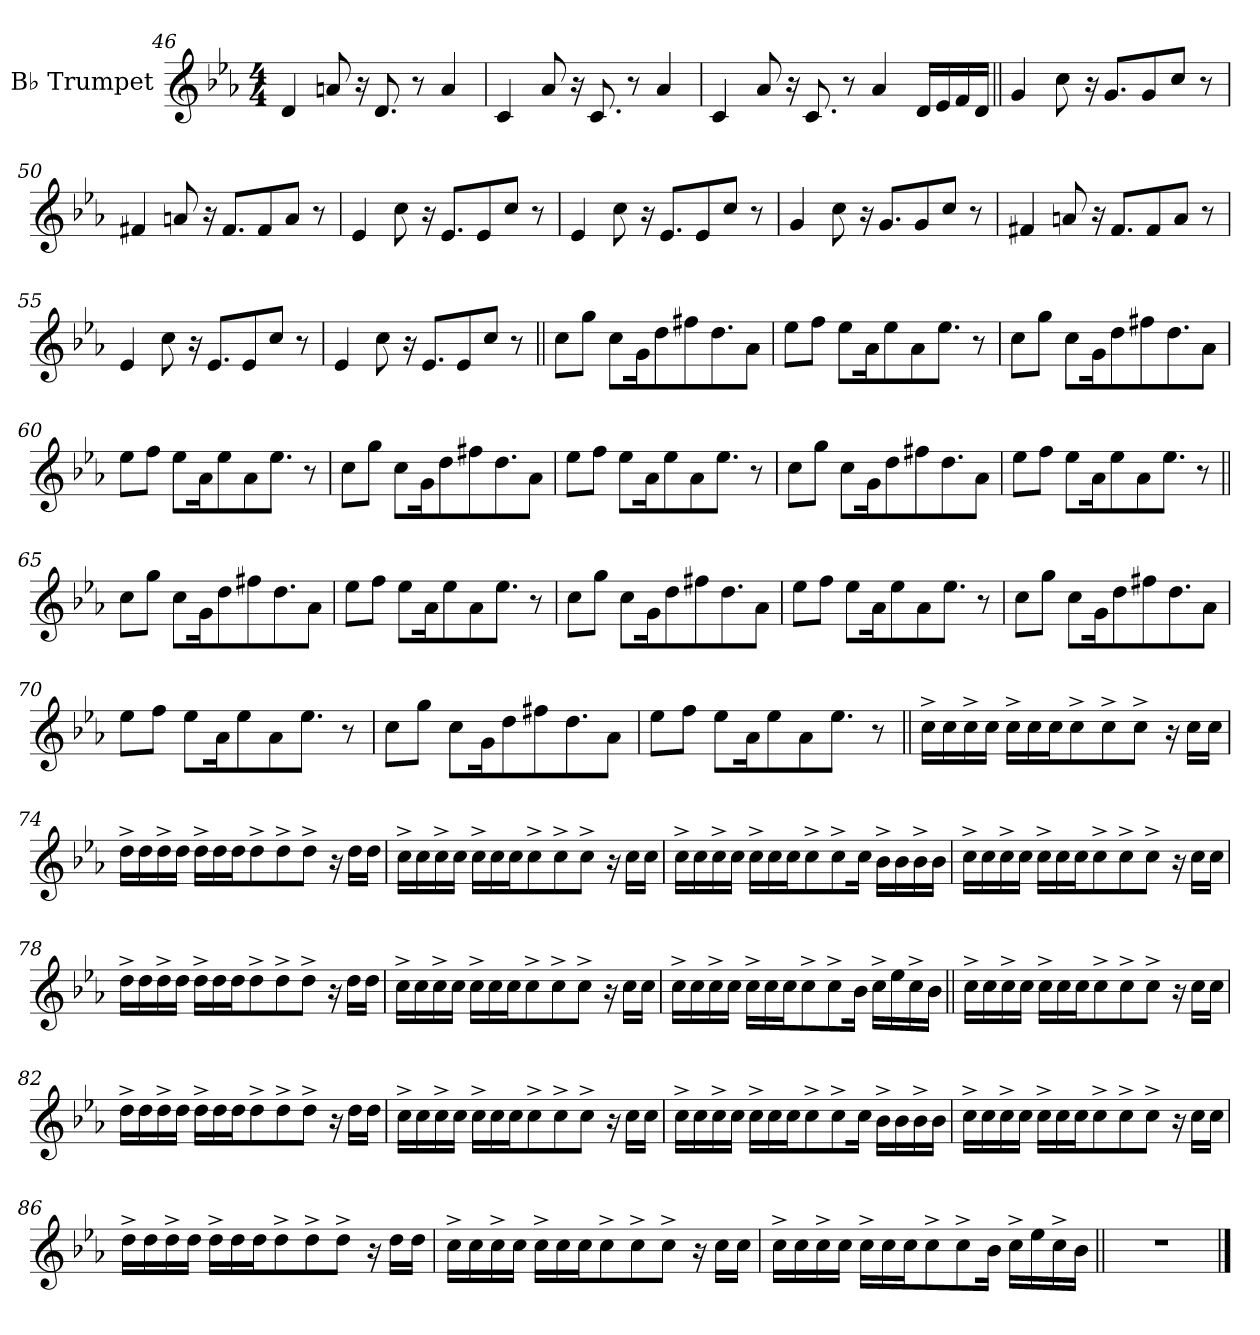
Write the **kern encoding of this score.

**kern
*part1
*staff1
*I"B♭ Trumpet
*I'B♭ Tpt.
*clefG2
*k[b-e-a-]
*M4/4
=46
4d
8an
16r
8.d
8r
4a
=47
4c
8a-
16r
8.c
8r
4a-
=48
4c
8a-
16r
8.c
8r
4a-
16d!LL
16e-!
16f!
16d!JJ
=49||
4g
8cc
16r
8.gL
8g
8ccJ
8r
=50
4f#X
8an
16r
8.f#L
8f#
8aJ
8r
=51
4e-
8cc
16r
8.e-L
8e-
8ccJ
8r
=52
4e-
8cc
16r
8.e-L
8e-
8ccJ
8r
=53
4g
8cc
16r
8.gL
8g
8ccJ
8r
=54
4f#X
8an
16r
8.f#L
8f#
8aJ
8r
=55
4e-
8cc
16r
8.e-L
8e-
8ccJ
8r
=56
4e-
8cc
16r
8.e-L
8e-
8ccJ
8r
=57||
8ccL
8ggJ
8ccL
16gK
8dd
8ff#X
8.dd
8a-J
=58
8ee-L
8ffJ
8ee-L
16a-K
8ee-
8a-
8.ee-J
8r
=59
8ccL
8ggJ
8ccL
16gK
8dd
8ff#X
8.dd
8a-J
=60
8ee-L
8ffJ
8ee-L
16a-K
8ee-
8a-
8.ee-J
8r
=61
8ccL
8ggJ
8ccL
16gK
8dd
8ff#X
8.dd
8a-J
=62
8ee-L
8ffJ
8ee-L
16a-K
8ee-
8a-
8.ee-J
8r
=63
8ccL
8ggJ
8ccL
16gK
8dd
8ff#X
8.dd
8a-J
=64
8ee-L
8ffJ
8ee-L
16a-K
8ee-
8a-
8.ee-J
8r
=65||
8ccL
8ggJ
8ccL
16gK
8dd
8ff#X
8.dd
8a-J
=66
8ee-L
8ffJ
8ee-L
16a-K
8ee-
8a-
8.ee-J
8r
=67
8ccL
8ggJ
8ccL
16gK
8dd
8ff#X
8.dd
8a-J
=68
8ee-L
8ffJ
8ee-L
16a-K
8ee-
8a-
8.ee-J
8r
=69
8ccL
8ggJ
8ccL
16gK
8dd
8ff#X
8.dd
8a-J
=70
8ee-L
8ffJ
8ee-L
16a-K
8ee-
8a-
8.ee-J
8r
=71
8ccL
8ggJ
8ccL
16gK
8dd
8ff#X
8.dd
8a-J
=72
8ee-L
8ffJ
8ee-L
16a-K
8ee-
8a-
8.ee-J
8r
=73||
16cc^LL
16cc
16cc^
16ccJJ
16cc^LL
16cc
16ccJ
8cc^
8cc^
8cc^J
16r
16ccLL
16ccJJ
=74
16dd^LL
16dd
16dd^
16ddJJ
16dd^LL
16dd
16ddJ
8dd^
8dd^
8dd^J
16r
16ddLL
16ddJJ
=75
16cc^LL
16cc
16cc^
16ccJJ
16cc^LL
16cc
16ccJ
8cc^
8cc^
8cc^J
16r
16ccLL
16ccJJ
=76
16cc^LL
16cc
16cc^
16ccJJ
16cc^LL
16cc
16ccJ
8cc^
8cc^
16ccJk
16b-^LL
16b-
16b-^
16b-JJ
=77
16cc^LL
16cc
16cc^
16ccJJ
16cc^LL
16cc
16ccJ
8cc^
8cc^
8cc^J
16r
16ccLL
16ccJJ
=78
16dd^LL
16dd
16dd^
16ddJJ
16dd^LL
16dd
16ddJ
8dd^
8dd^
8dd^J
16r
16ddLL
16ddJJ
=79
16cc^LL
16cc
16cc^
16ccJJ
16cc^LL
16cc
16ccJ
8cc^
8cc^
8cc^J
16r
16ccLL
16ccJJ
=80
16cc^LL
16cc
16cc^
16ccJJ
16cc^LL
16cc
16ccJ
8cc^
8cc^
16b-Jk
16cc^LL
16ee-
16cc^
16b-JJ
=81||
16cc^LL
16cc
16cc^
16ccJJ
16cc^LL
16cc
16ccJ
8cc^
8cc^
8cc^J
16r
16ccLL
16ccJJ
=82
16dd^LL
16dd
16dd^
16ddJJ
16dd^LL
16dd
16ddJ
8dd^
8dd^
8dd^J
16r
16ddLL
16ddJJ
=83
16cc^LL
16cc
16cc^
16ccJJ
16cc^LL
16cc
16ccJ
8cc^
8cc^
8cc^J
16r
16ccLL
16ccJJ
=84
16cc^LL
16cc
16cc^
16ccJJ
16cc^LL
16cc
16ccJ
8cc^
8cc^
16ccJk
16b-^LL
16b-
16b-^
16b-JJ
=85
16cc^LL
16cc
16cc^
16ccJJ
16cc^LL
16cc
16ccJ
8cc^
8cc^
8cc^J
16r
16ccLL
16ccJJ
=86
16dd^LL
16dd
16dd^
16ddJJ
16dd^LL
16dd
16ddJ
8dd^
8dd^
8dd^J
16r
16ddLL
16ddJJ
=87
16cc^LL
16cc
16cc^
16ccJJ
16cc^LL
16cc
16ccJ
8cc^
8cc^
8cc^J
16r
16ccLL
16ccJJ
=88
16cc^LL
16cc
16cc^
16ccJJ
16cc^LL
16cc
16ccJ
8cc^
8cc^
16b-Jk
16cc^LL
16ee-
16cc^
16b-JJ
=89||
1r
==
*-
